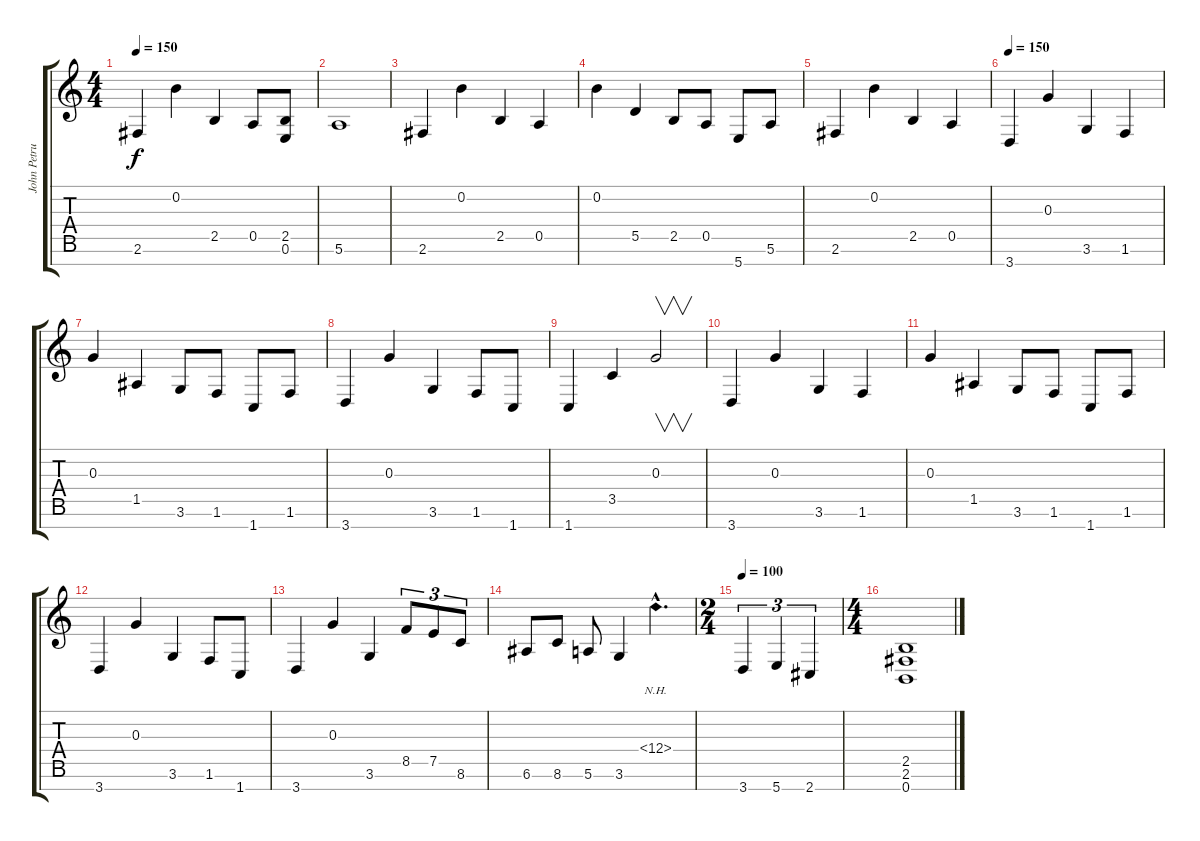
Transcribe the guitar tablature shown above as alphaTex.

\track ("John Petrucci Rhythm" "John Petru") {instrument distortionguitar}
\staff {score tabs}
\tuning (E4 B3 G3 D3 A2 E2 B1) {hide}
\ts (4 4)
\tempo 150
\clef g2
\ks c
2.6.4{dy f} 0.2.4 2.5.4 0.5.8 (2.5 0.6).8 |
5.6.1 |
2.6.4 0.2.4 2.5.4 0.5.4 |
0.2.4 5.5.4 2.5.8 0.5.8 5.7.8 5.6.8 |
2.6.4 0.2.4 2.5.4 0.5.4 |
\tempo 150
3.7.4 0.3.4 3.6.4 1.6.4 |
0.3.4 1.5.4 3.6.8 1.6.8 1.7.8 1.6.8 |
3.7.4 0.3.4 3.6.4 1.6.8 1.7.8 |
1.7.4 3.5.4 0.3.2{v} |
3.7.4 0.3.4 3.6.4 1.6.4 |
0.3.4 1.5.4 3.6.8 1.6.8 1.7.8 1.6.8 |
3.7.4 0.3.4 3.6.4 1.6.8 1.7.8 |
3.7.4 0.3.4 3.6.4 8.5.8{tu (3 2)} 7.5.8{tu (3 2)} 8.6.8{tu (3 2)} |
6.6.8 8.6.8 5.6.8 3.6.4 12.4{nh hac}.4{d} |
\ts (2 4)
\tempo 100
3.7.4{tu (3 2)} 5.7.4{tu (3 2)} 2.7.4{tu (3 2)} |
\ts (4 4)
(2.5 2.6 0.7).1
